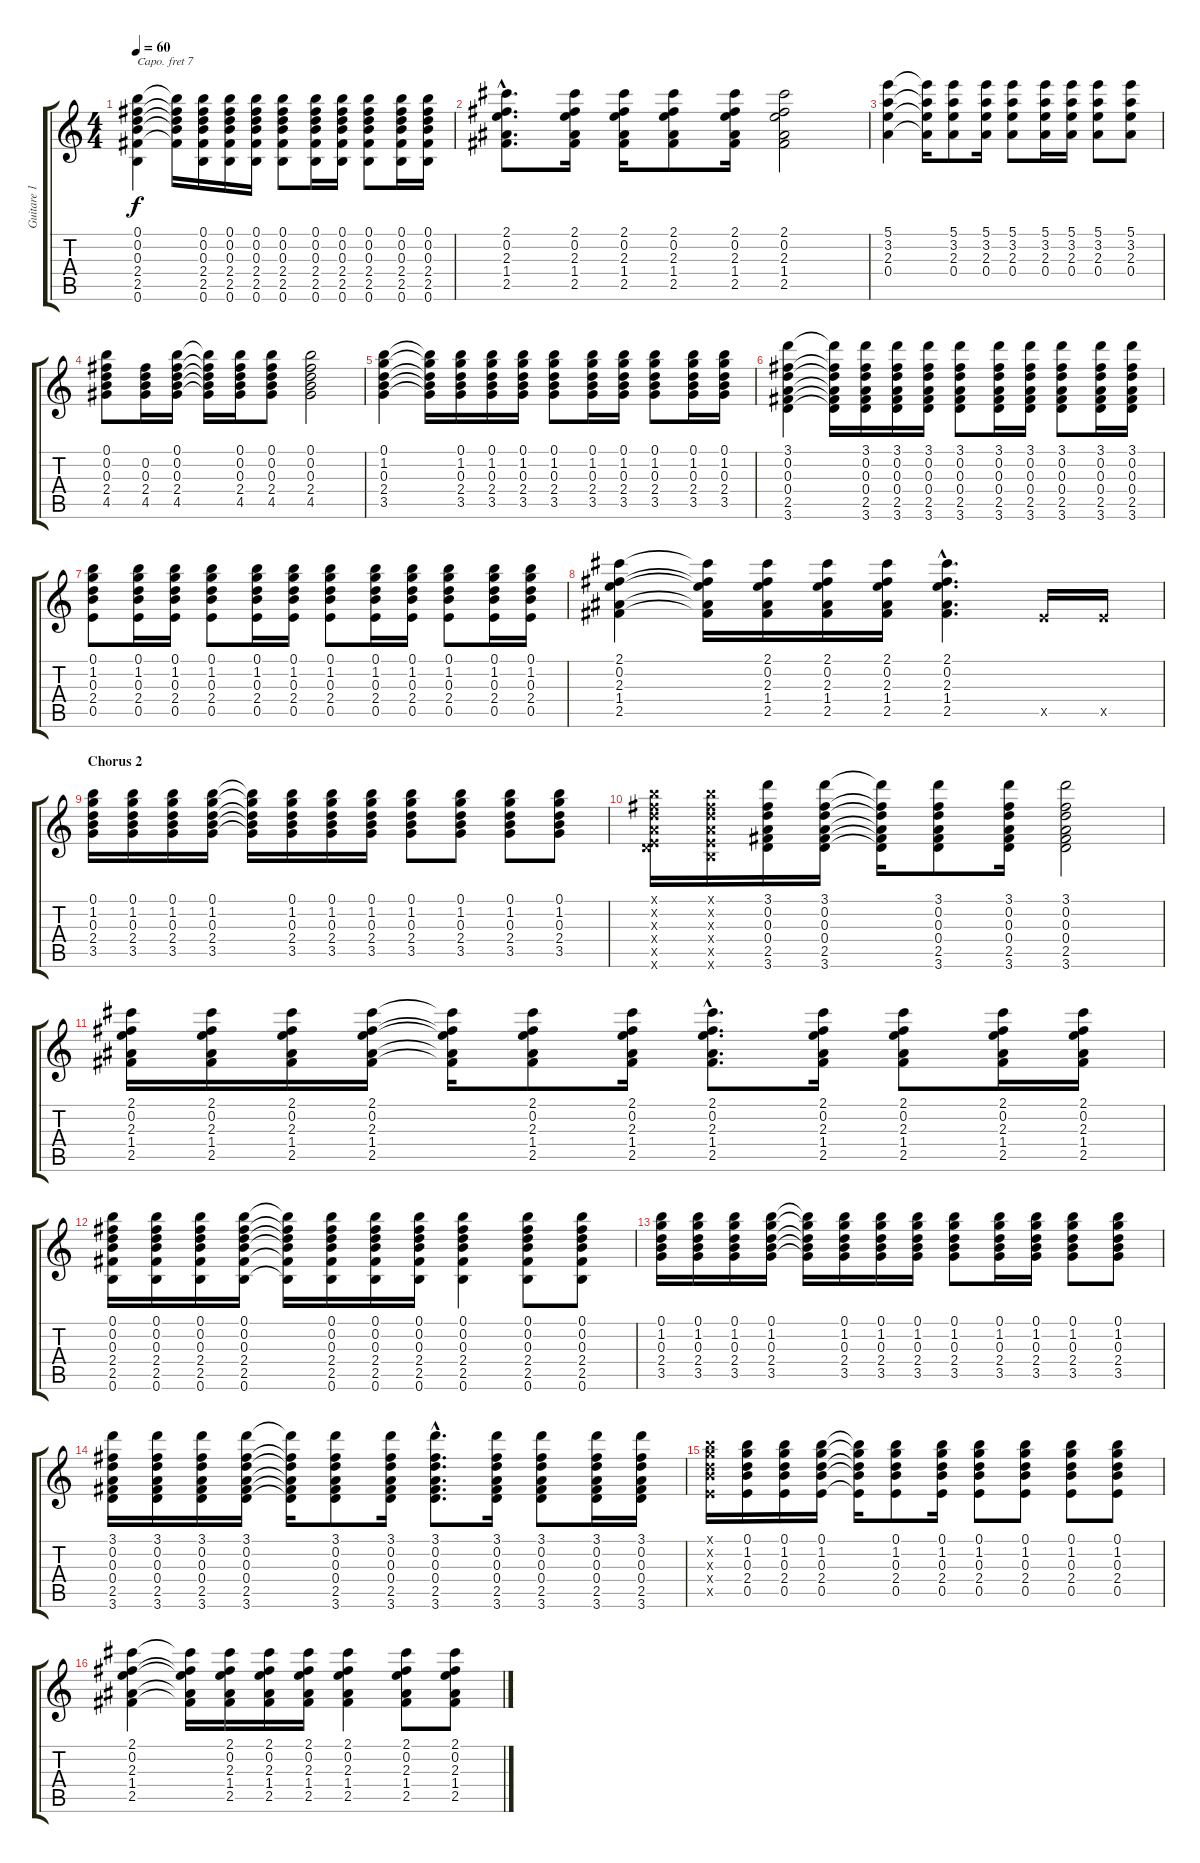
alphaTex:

\track ("Guitare 1" "Guitare 1") {instrument acousticguitarnylon}
\staff {score tabs}
\capo 7
\tuning (E4 B3 G3 D3 A2 E2) {hide}
\ts (4 4)
\tempo 60
\clef g2
\ks c
(0.1 0.2 0.3 2.4 2.5 0.6).4{dy f} (0.1{t} 0.2{t} 0.3{t} 2.4{t} 2.5{t}).16 (0.1 0.2 0.3 2.4 2.5 0.6).16 (0.1 0.2 0.3 2.4 2.5 0.6).16 (0.1 0.2 0.3 2.4 2.5 0.6).16 (0.1 0.2 0.3 2.4 2.5 0.6).8 (0.1 0.2 0.3 2.4 2.5 0.6).16 (0.1 0.2 0.3 2.4 2.5 0.6).16 (0.1 0.2 0.3 2.4 2.5 0.6).8 (0.1 0.2 0.3 2.4 2.5 0.6).16 (0.1 0.2 0.3 2.4 2.5 0.6).16 |
(2.1{hac} 0.2{hac} 2.3{hac} 1.4{hac} 2.5{hac}).8{d} (2.1 0.2 2.3 1.4 2.5).16 (2.1 0.2 2.3 1.4 2.5).16 (2.1 0.2 2.3 1.4 2.5).8 (2.1 0.2 2.3 1.4 2.5).16 (2.1 0.2 2.3 1.4 2.5).2 |
(5.1 3.2 2.3 0.4).4 (5.1{t} 3.2{t} 2.3{t} 0.4{t}).16 (5.1 3.2 2.3 0.4).8 (5.1 3.2 2.3 0.4).16 (5.1 3.2 2.3 0.4).8 (5.1 3.2 2.3 0.4).16 (5.1 3.2 2.3 0.4).16 (5.1 3.2 2.3 0.4).8 (5.1 3.2 2.3 0.4).8 |
(0.1 0.2 0.3 2.4 4.5).8 (0.2 0.3 2.4 4.5).16 (0.1 0.2 0.3 2.4 4.5).16 (0.1{t} 0.2{t} 0.3{t} 2.4{t} 4.5{t}).16 (0.1 0.2 0.3 2.4 4.5).16 (0.1 0.2 0.3 2.4 4.5).8 (0.1 0.2 0.3 2.4 4.5).2 |
(0.1 1.2 0.3 2.4 3.5).4 (0.1{t} 1.2{t} 0.3{t} 2.4{t} 3.5{t}).16 (0.1 1.2 0.3 2.4 3.5).16 (0.1 1.2 0.3 2.4 3.5).16 (0.1 1.2 0.3 2.4 3.5).16 (0.1 1.2 0.3 2.4 3.5).8 (0.1 1.2 0.3 2.4 3.5).16 (0.1 1.2 0.3 2.4 3.5).16 (0.1 1.2 0.3 2.4 3.5).8 (0.1 1.2 0.3 2.4 3.5).16 (0.1 1.2 0.3 2.4 3.5).16 |
(3.1 0.2 0.3 0.4 2.5 3.6).4 (3.1{t} 0.2{t} 0.3{t} 0.4{t} 2.5{t} 3.6{t}).16 (3.1 0.2 0.3 0.4 2.5 3.6).16 (3.1 0.2 0.3 0.4 2.5 3.6).16 (3.1 0.2 0.3 0.4 2.5 3.6).16 (3.1 0.2 0.3 0.4 2.5 3.6).8 (3.1 0.2 0.3 0.4 2.5 3.6).16 (3.1 0.2 0.3 0.4 2.5 3.6).16 (3.1 0.2 0.3 0.4 2.5 3.6).8 (3.1 0.2 0.3 0.4 2.5 3.6).16 (3.1 0.2 0.3 0.4 2.5 3.6).16 |
(0.1 1.2 0.3 2.4 0.5).8 (0.1 1.2 0.3 2.4 0.5).16 (0.1 1.2 0.3 2.4 0.5).16 (0.1 1.2 0.3 2.4 0.5).8 (0.1 1.2 0.3 2.4 0.5).16 (0.1 1.2 0.3 2.4 0.5).16 (0.1 1.2 0.3 2.4 0.5).8 (0.1 1.2 0.3 2.4 0.5).16 (0.1 1.2 0.3 2.4 0.5).16 (0.1 1.2 0.3 2.4 0.5).8 (0.1 1.2 0.3 2.4 0.5).16 (0.1 1.2 0.3 2.4 0.5).16 |
(2.1 0.2 2.3 1.4 2.5).4 (2.1{t} 0.2{t} 2.3{t} 1.4{t} 2.5{t}).16 (2.1 0.2 2.3 1.4 2.5).16 (2.1 0.2 2.3 1.4 2.5).16 (2.1 0.2 2.3 1.4 2.5).16 (2.1{hac} 0.2{hac} 2.3{hac} 1.4{hac} 2.5{hac}).4{d} 0.5{x}.16 0.5{x}.16 |
\section ("" "Chorus 2")
(0.1 1.2 0.3 2.4 3.5).16 (0.1 1.2 0.3 2.4 3.5).16 (0.1 1.2 0.3 2.4 3.5).16 (0.1 1.2 0.3 2.4 3.5).16 (0.1{t} 1.2{t} 0.3{t} 2.4{t} 3.5{t}).16 (0.1 1.2 0.3 2.4 3.5).16 (0.1 1.2 0.3 2.4 3.5).16 (0.1 1.2 0.3 2.4 3.5).16 (0.1 1.2 0.3 2.4 3.5).8 (0.1 1.2 0.3 2.4 3.5).8 (0.1 1.2 0.3 2.4 3.5).8 (0.1 1.2 0.3 2.4 3.5).8 |
(0.1{x} 0.2{x} 0.3{x} 0.4{x} 0.5{x} 3.6{x}).16 (0.1{x} 0.2{x} 0.3{x} 0.4{x} 0.5{x} 0.6{x}).16 (3.1 0.2 0.3 0.4 2.5 3.6).16 (3.1 0.2 0.3 0.4 2.5 3.6).16 (3.1{t} 0.2{t} 0.3{t} 0.4{t} 2.5{t} 3.6{t}).16 (3.1 0.2 0.3 0.4 2.5 3.6).8 (3.1 0.2 0.3 0.4 2.5 3.6).16 (3.1 0.2 0.3 0.4 2.5 3.6).2 |
(2.1 0.2 2.3 1.4 2.5).16 (2.1 0.2 2.3 1.4 2.5).16 (2.1 0.2 2.3 1.4 2.5).16 (2.1 0.2 2.3 1.4 2.5).16 (2.1{t} 0.2{t} 2.3{t} 1.4{t} 2.5{t}).16 (2.1 0.2 2.3 1.4 2.5).8 (2.1 0.2 2.3 1.4 2.5).16 (2.1{hac} 0.2{hac} 2.3{hac} 1.4{hac} 2.5{hac}).8{d} (2.1 0.2 2.3 1.4 2.5).16 (2.1 0.2 2.3 1.4 2.5).8 (2.1 0.2 2.3 1.4 2.5).16 (2.1 0.2 2.3 1.4 2.5).16 |
(0.1 0.2 0.3 2.4 2.5 0.6).16 (0.1 0.2 0.3 2.4 2.5 0.6).16 (0.1 0.2 0.3 2.4 2.5 0.6).16 (0.1 0.2 0.3 2.4 2.5 0.6).16 (0.1{t} 0.2{t} 0.3{t} 2.4{t} 2.5{t} 0.6{t}).16 (0.1 0.2 0.3 2.4 2.5 0.6).16 (0.1 0.2 0.3 2.4 2.5 0.6).16 (0.1 0.2 0.3 2.4 2.5 0.6).16 (0.1 0.2 0.3 2.4 2.5 0.6).4 (0.1 0.2 0.3 2.4 2.5 0.6).8 (0.1 0.2 0.3 2.4 2.5 0.6).8 |
(0.1 1.2 0.3 2.4 3.5).16 (0.1 1.2 0.3 2.4 3.5).16 (0.1 1.2 0.3 2.4 3.5).16 (0.1 1.2 0.3 2.4 3.5).16 (0.1{t} 1.2{t} 0.3{t} 2.4{t} 3.5{t}).16 (0.1 1.2 0.3 2.4 3.5).16 (0.1 1.2 0.3 2.4 3.5).16 (0.1 1.2 0.3 2.4 3.5).16 (0.1 1.2 0.3 2.4 3.5).8 (0.1 1.2 0.3 2.4 3.5).16 (0.1 1.2 0.3 2.4 3.5).16 (0.1 1.2 0.3 2.4 3.5).8 (0.1 1.2 0.3 2.4 3.5).8 |
(3.1 0.2 0.3 0.4 2.5 3.6).16 (3.1 0.2 0.3 0.4 2.5 3.6).16 (3.1 0.2 0.3 0.4 2.5 3.6).16 (3.1 0.2 0.3 0.4 2.5 3.6).16 (3.1{t} 0.2{t} 0.3{t} 0.4{t} 2.5{t} 3.6{t}).16 (3.1 0.2 0.3 0.4 2.5 3.6).8 (3.1 0.2 0.3 0.4 2.5 3.6).16 (3.1{hac} 0.2{hac} 0.3{hac} 0.4{hac} 2.5{hac} 3.6{hac}).8{d} (3.1 0.2 0.3 0.4 2.5 3.6).16 (3.1 0.2 0.3 0.4 2.5 3.6).8 (3.1 0.2 0.3 0.4 2.5 3.6).16 (3.1 0.2 0.3 0.4 2.5 3.6).16 |
(0.1{x} 1.2{x} 0.3{x} 2.4{x} 0.5{x}).16 (0.1 1.2 0.3 2.4 0.5).16 (0.1 1.2 0.3 2.4 0.5).16 (0.1 1.2 0.3 2.4 0.5).16 (0.1{t} 1.2{t} 0.3{t} 2.4{t} 0.5{t}).16 (0.1 1.2 0.3 2.4 0.5).8 (0.1 1.2 0.3 2.4 0.5).16 (0.1 1.2 0.3 2.4 0.5).8 (0.1 1.2 0.3 2.4 0.5).8 (0.1 1.2 0.3 2.4 0.5).8 (0.1 1.2 0.3 2.4 0.5).8 |
(2.1 0.2 2.3 1.4 2.5).4 (2.1{t} 0.2{t} 2.3{t} 1.4{t} 2.5{t}).16 (2.1 0.2 2.3 1.4 2.5).16 (2.1 0.2 2.3 1.4 2.5).16 (2.1 0.2 2.3 1.4 2.5).16 (2.1 0.2 2.3 1.4 2.5).4 (2.1 0.2 2.3 1.4 2.5).8 (2.1 0.2 2.3 1.4 2.5).8
